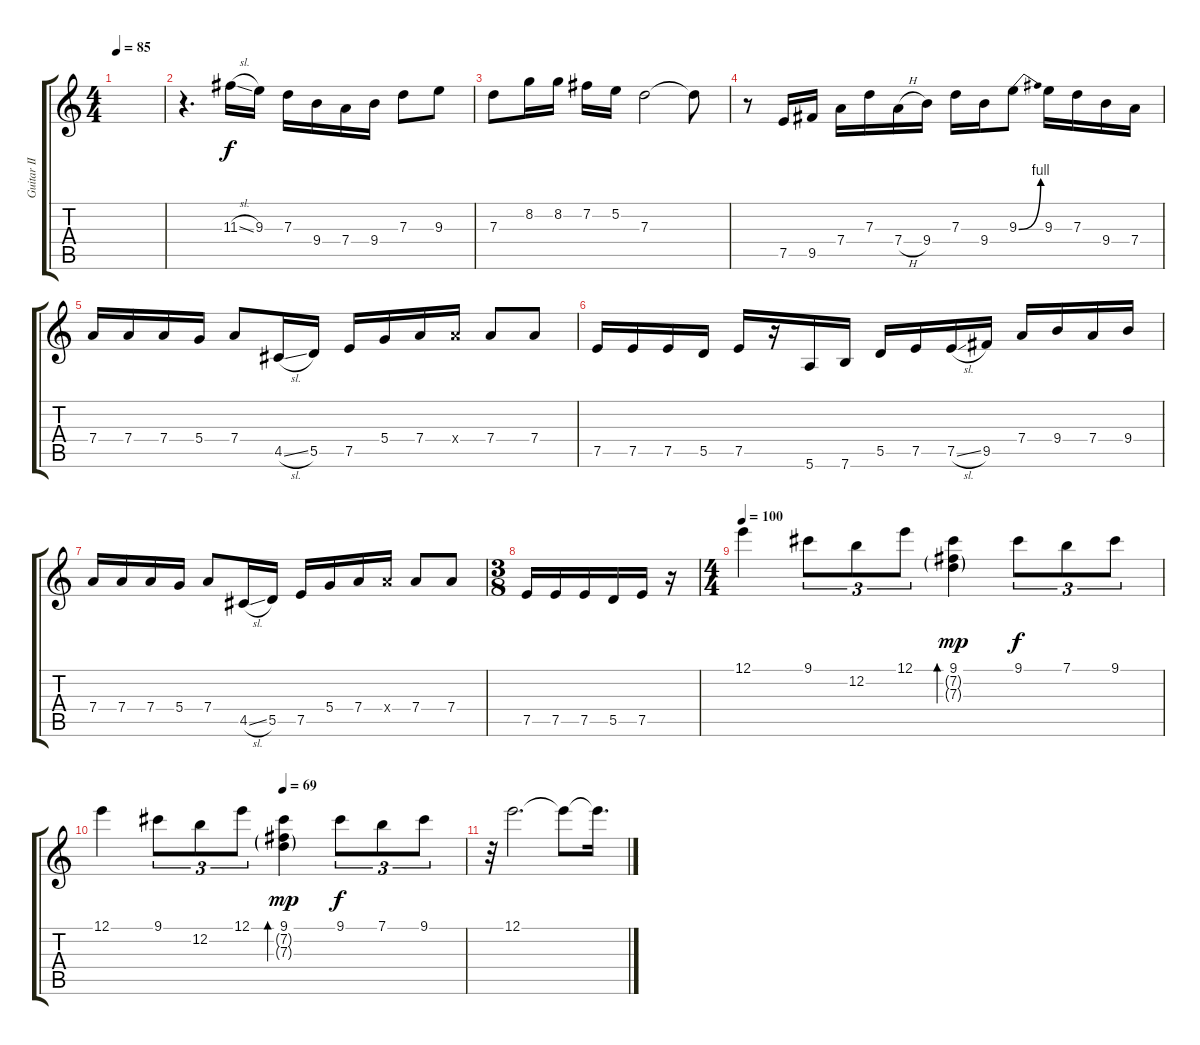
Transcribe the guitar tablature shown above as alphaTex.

\track ("Guitar II" "Guitar II") {instrument acousticguitarsteel}
\staff {score tabs}
\tuning (E4 B3 G3 D3 A2 E2) {hide}
\ts (4 4)
\tempo 85
\clef g2
\ks c
|
r.4{d} 11.3{sl}.16 9.3.16 7.3.16 9.4.16 7.4.16 9.4.16 7.3.8 9.3.8 |
7.3.8 8.2.16 8.2.16 7.2.16 5.2.16 7.3.2 7.3{t}.8 |
r.8 7.5.16 9.5.16 7.4.16 7.3.16 7.4{h}.16 9.4.16 7.3.16 9.4.16 9.3{be (bend 0 0 60 4)}.8 9.3.16 7.3.16 9.4.16 7.4.16 |
7.4.16 7.4.16 7.4.16 5.4.16 7.4.8 4.5{sl}.16 5.5.16 7.5.16 5.4.16 7.4.16 7.4{x}.16 7.4.8 7.4.8 |
7.5.16 7.5.16 7.5.16 5.5.16 7.5.16 r.16 5.6.16 7.6.16 5.5.16 7.5.16 7.5{sl}.16 9.5.16 7.4.16 9.4.16 7.4.16 9.4.16 |
7.4.16 7.4.16 7.4.16 5.4.16 7.4.8 4.5{sl}.16 5.5.16 7.5.16 5.4.16 7.4.16 7.4{x}.16 7.4.8 7.4.8 |
\ts (3 8)
7.5.16 7.5.16 7.5.16 5.5.16 7.5.16 r.16 |
\ts (4 4)
\tempo 100
12.1.4 9.1.8{tu (3 2)} 12.2.8{tu (3 2)} 12.1.8{tu (3 2)} (9.1 7.2{g} 7.3{g}).4{bd 30 dy mp} 9.1.8{tu (3 2) dy f} 7.1.8{tu (3 2)} 9.1.8{tu (3 2)} |
\tempo (69 0.5)
12.1.4 9.1.8{tu (3 2)} 12.2.8{tu (3 2)} 12.1.8{tu (3 2)} (9.1 7.2{g} 7.3{g}).4{bd 30 dy mp} 9.1.8{tu (3 2) dy f} 7.1.8{tu (3 2)} 9.1.8{tu (3 2)} |
r.32 12.1.2{d} 12.1{t}.8 12.1{t}.16{d}
